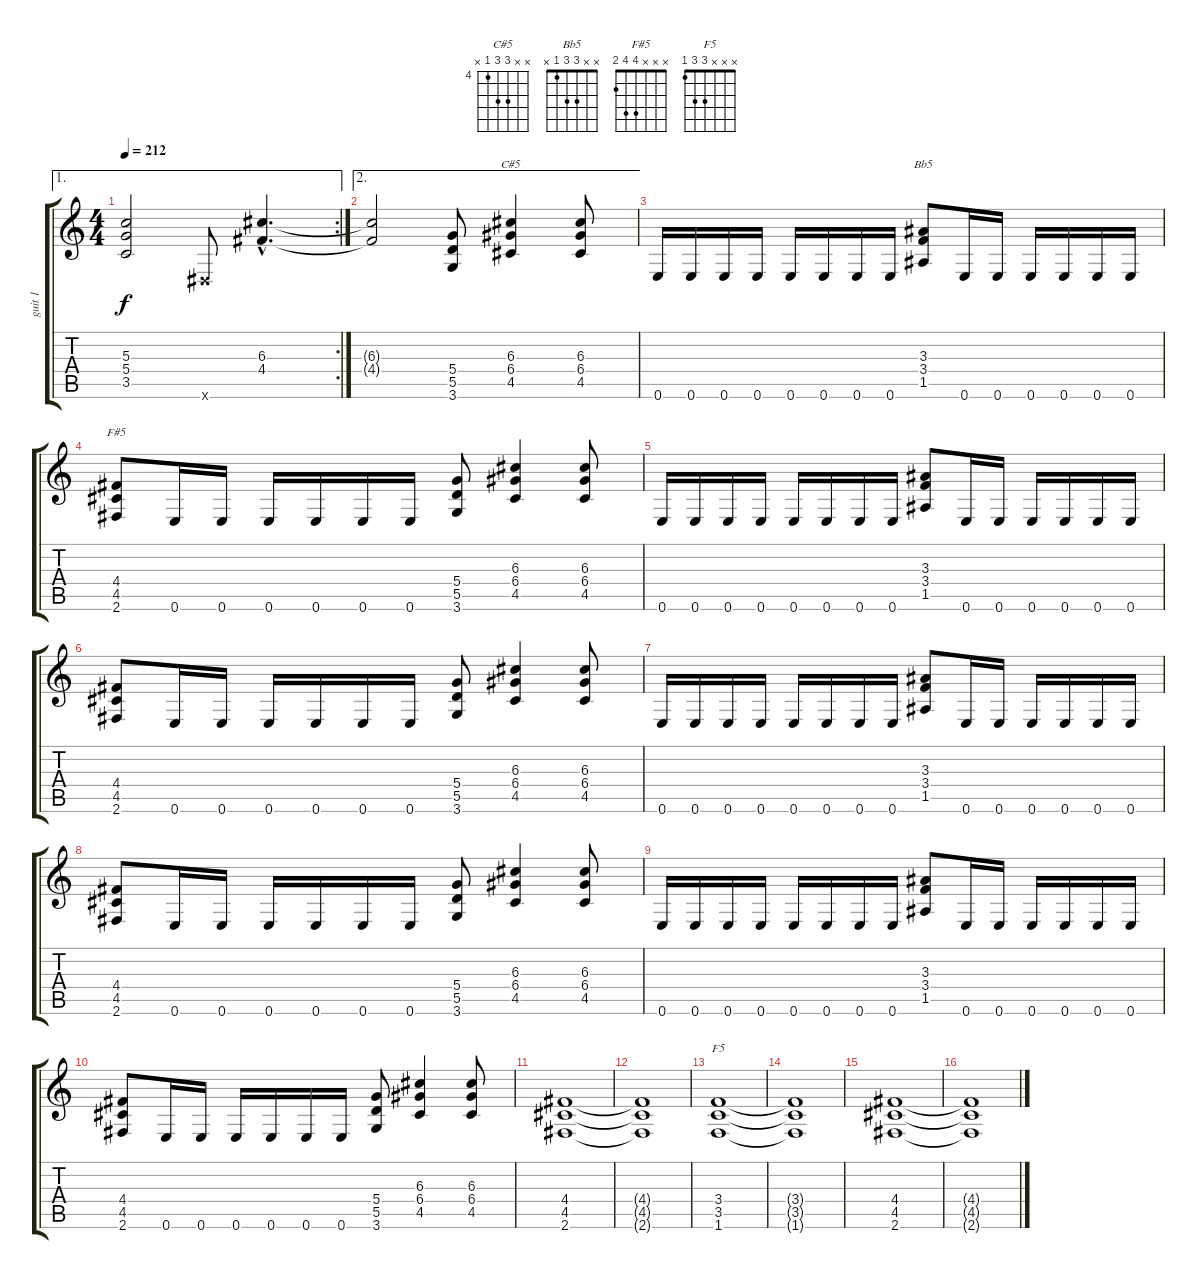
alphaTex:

\track ("guit 1" "guit 1") {instrument distortionguitar}
\staff {score tabs}
\tuning (E4 B3 G3 D3 A2 E2) {hide}
\chord ("C#5" x x 6 6 4 x) {firstfret 4}
\chord ("Bb5" x x 3 3 1 x)
\chord ("F#5" x x x 4 4 2)
\chord ("F5" x x x 3 3 1)
\ae 1
\rc 2
\ts (4 4)
\tempo 212
\clef g2
\ks c
(5.3{t} 5.4{t} 3.5{t}).2{dy f} -1.6{x}.8 (6.3{hac} 4.4{hac}).4{d} |
\ae 2
(6.3{t} 4.4{t}).2 (5.4 5.5 3.6).8 (6.3 6.4 4.5).4{ch "C#5"} (6.3 6.4 4.5).8 |
0.6.16 0.6.16 0.6.16 0.6.16 0.6.16 0.6.16 0.6.16 0.6.16 (3.3 3.4 1.5).8{ch "Bb5"} 0.6.16 0.6.16 0.6.16 0.6.16 0.6.16 0.6.16 |
(4.4 4.5 2.6).8{ch "F#5"} 0.6.16 0.6.16 0.6.16 0.6.16 0.6.16 0.6.16 (5.4 5.5 3.6).8 (6.3 6.4 4.5).4 (6.3 6.4 4.5).8 |
0.6.16 0.6.16 0.6.16 0.6.16 0.6.16 0.6.16 0.6.16 0.6.16 (3.3 3.4 1.5).8 0.6.16 0.6.16 0.6.16 0.6.16 0.6.16 0.6.16 |
(4.4 4.5 2.6).8 0.6.16 0.6.16 0.6.16 0.6.16 0.6.16 0.6.16 (5.4 5.5 3.6).8 (6.3 6.4 4.5).4 (6.3 6.4 4.5).8 |
0.6.16 0.6.16 0.6.16 0.6.16 0.6.16 0.6.16 0.6.16 0.6.16 (3.3 3.4 1.5).8 0.6.16 0.6.16 0.6.16 0.6.16 0.6.16 0.6.16 |
(4.4 4.5 2.6).8 0.6.16 0.6.16 0.6.16 0.6.16 0.6.16 0.6.16 (5.4 5.5 3.6).8 (6.3 6.4 4.5).4 (6.3 6.4 4.5).8 |
0.6.16 0.6.16 0.6.16 0.6.16 0.6.16 0.6.16 0.6.16 0.6.16 (3.3 3.4 1.5).8 0.6.16 0.6.16 0.6.16 0.6.16 0.6.16 0.6.16 |
(4.4 4.5 2.6).8 0.6.16 0.6.16 0.6.16 0.6.16 0.6.16 0.6.16 (5.4 5.5 3.6).8 (6.3 6.4 4.5).4 (6.3 6.4 4.5).8 |
(4.4 4.5 2.6).1 |
(4.4{t} 4.5{t} 2.6{t}).1 |
(3.4 3.5 1.6).1{ch "F5"} |
(3.4{t} 3.5{t} 1.6{t}).1 |
(4.4 4.5 2.6).1 |
(4.4{t} 4.5{t} 2.6{t}).1
